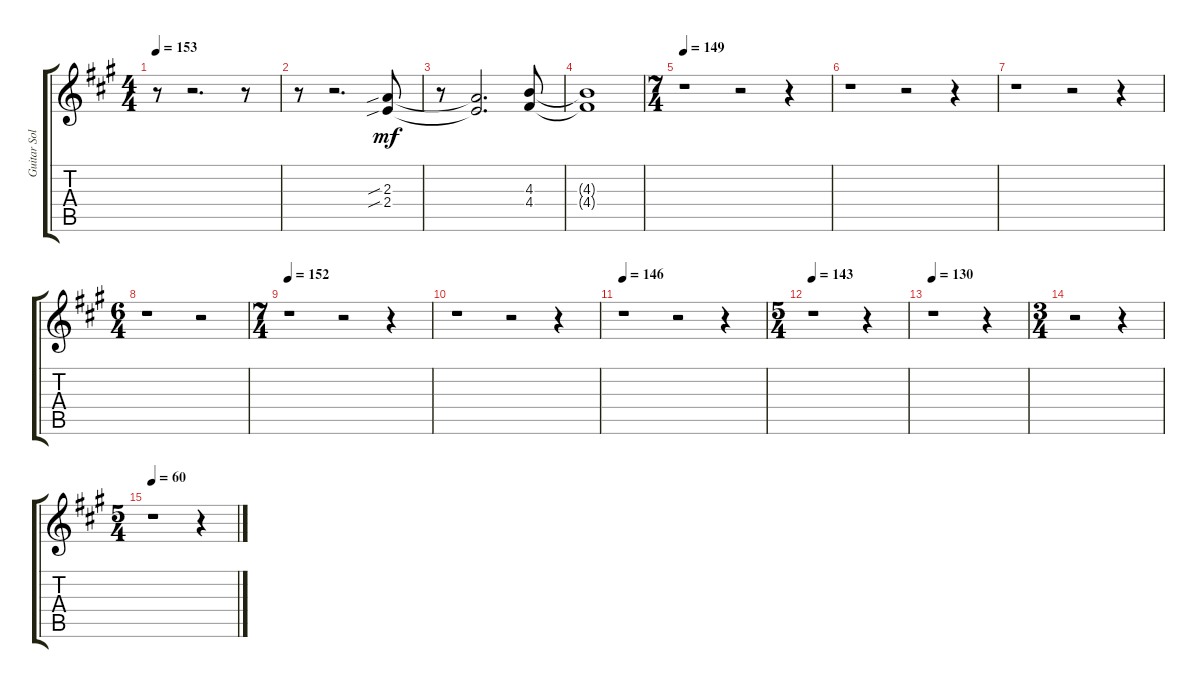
\track ("Guitar Solo L" "Guitar Sol") {instrument distortionguitar}
\staff {score tabs}
\tuning (E4 B3 G3 D3 A2 D2) {hide}
\ts (4 4)
\tempo 153
\clef g2
\ks a
r.8{dy mf} r.2{d} r.8 |
r.8 r.2{d} (2.3{sib} 2.4{sib}).8 |
r.8 (2.3{t} 2.4{t}).2{d} (4.3 4.4).8 |
(4.3{t} 4.4{t}).1 |
\ts (7 4)
\tempo 149
r.1 r.2 r.4 |
r.1 r.2 r.4 |
r.1 r.2 r.4 |
\ts (6 4)
r.1 r.2 |
\ts (7 4)
\tempo 152
r.1 r.2 r.4 |
r.1 r.2 r.4 |
\tempo 146
r.1 r.2 r.4 |
\ts (5 4)
\tempo 143
r.1 r.4 |
\tempo 130
r.1 r.4 |
\ts (3 4)
r.2 r.4 |
\ts (5 4)
\tempo 60
r.1 r.4
